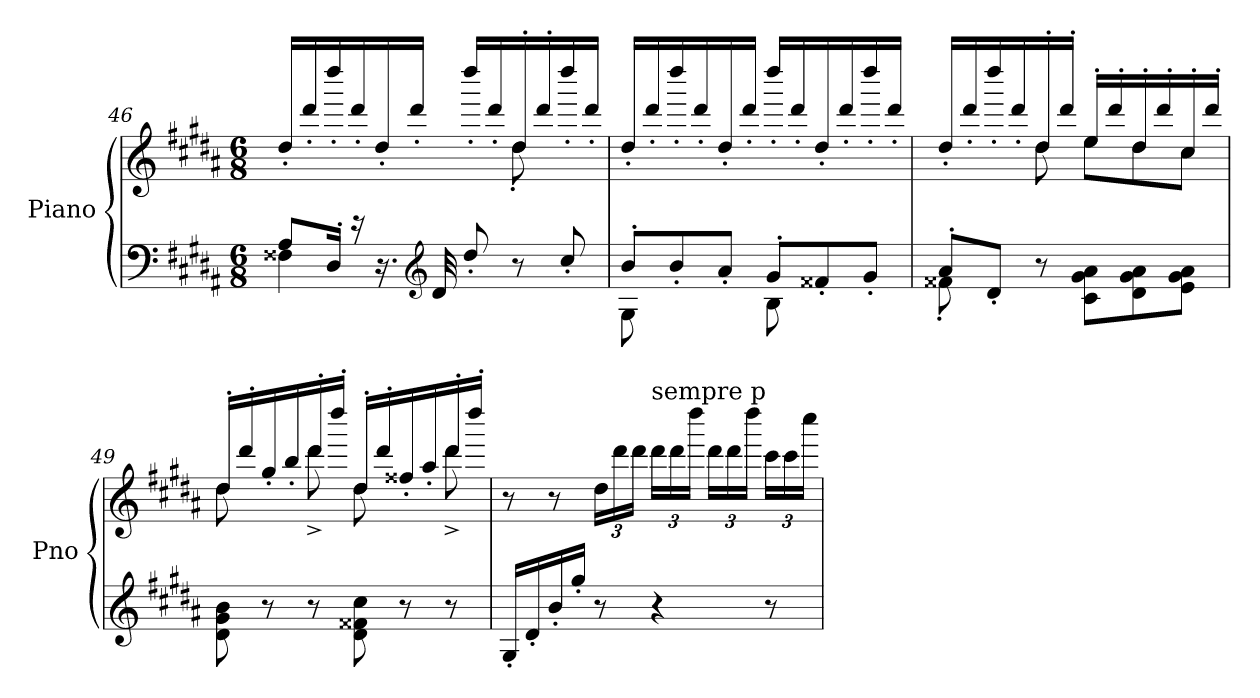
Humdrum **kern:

**kern	**kern
*part1	*part1
*staff2	*staff1
*I"Piano	*
*I'Pno	*
!!LO:LB:g=z
*clefF4	*clefG2
*k[f#c#g#d#a#]	*k[f#c#g#d#a#]
*B:	*B:
*M6/8	*M6/8
=46	=46
*^	*^
8A#/L	4F##X\	16dd#'/LL	2ryy
.	.	16ddd#'/	.
16D#'/Jk	.	16dddd#'/	.
16r	.	16ddd#'/	.
16.r	2ryy	16dd#'/	.
.	.	16ddd#'/JJ	.
*clefG2	*	*	*
32d#/	.	.	.
8dd#'/	.	16dddd#'/LL	.
.	.	16ddd#'/	.
8r	.	16dd#'/	8dd#'\
.	.	16ddd#'/	.
8cc#'/	.	16dddd#'/	8ryy
.	.	16ddd#'/JJ	.
*	*	*v	*v
!!LO:PB:g=z
=47	=47	=47
8b'/L	8G#\	16dd#'/LL
.	.	16ddd#'/
8b'/	4ryy	16dddd#'/
.	.	16ddd#'/
8a#'/J	.	16dd#'/
.	.	16ddd#'/JJ
8g#'/L	8B\	16dddd#'/LL
.	.	16ddd#'/
8f##X'/	4ryy	16dd#'/
.	.	16ddd#'/
8g#'/J	.	16dddd#'/
.	.	16ddd#'/JJ
=48	=48	=48
*	*	*^
8a#'/L	8f##X'\	16dd#'/LL	4ryy
.	.	16ddd#'/	.
8d#'/J	2ryy	16dddd#'/	.
.	.	16ddd#'/	.
8r	.	16dd#'/	8dd#\
.	.	16ddd#'/JJ	.
8c#\ 8g#\ 8a#\L	.	16ee'/LL	8ee\L
.	.	16ddd#'/	.
8d#\ 8g#\ 8a#\	.	16dd#'/	8dd#\
.	.	16ddd#'/	.
8e\ 8g#\ 8a#\J	8ryy	16cc#'/	8cc#\J
.	.	16ddd#'/JJ	.
*v	*v	*	*
!!LO:LB:g=z	!!
=49	=49	=49
8d#\ 8g#\ 8b\	16dd#'/LL	8dd#\
.	16ddd#'/	.
8r	16gg#'/	8ryy
.	16bb'/	.
8r	16ddd#'/	8ddd#^\
.	16dddd#'/JJ	.
8d#\ 8f##X\ 8cc#\	16dd#'/LL	8dd#\
.	16ddd#'/	.
8r	16ff##X'/	8ryy
.	16aa#'/	.
8r	16ddd#'/	8ddd#^\
.	16dddd#'/JJ	.
*	*v	*v
!!LO:LB:g=z
=50	=50
16G#'/LL	8r
16d#'/	.
16b'/	8r
16gg#'/JJ	.
*	*Xbrackettup
8r	24dd#\LL
.	24ddd#\
.	24ddd#\JJ
!	!LO:TX:a:t=sempre p
4r	24ddd#\LL
.	24ddd#\
.	24dddd#\JJ
.	24ddd#\LL
.	24ddd#\
.	24dddd#\JJ
8r	24ccc#\LL
.	24ccc#\
.	24cccc#\JJ
=	=
*-	*-
